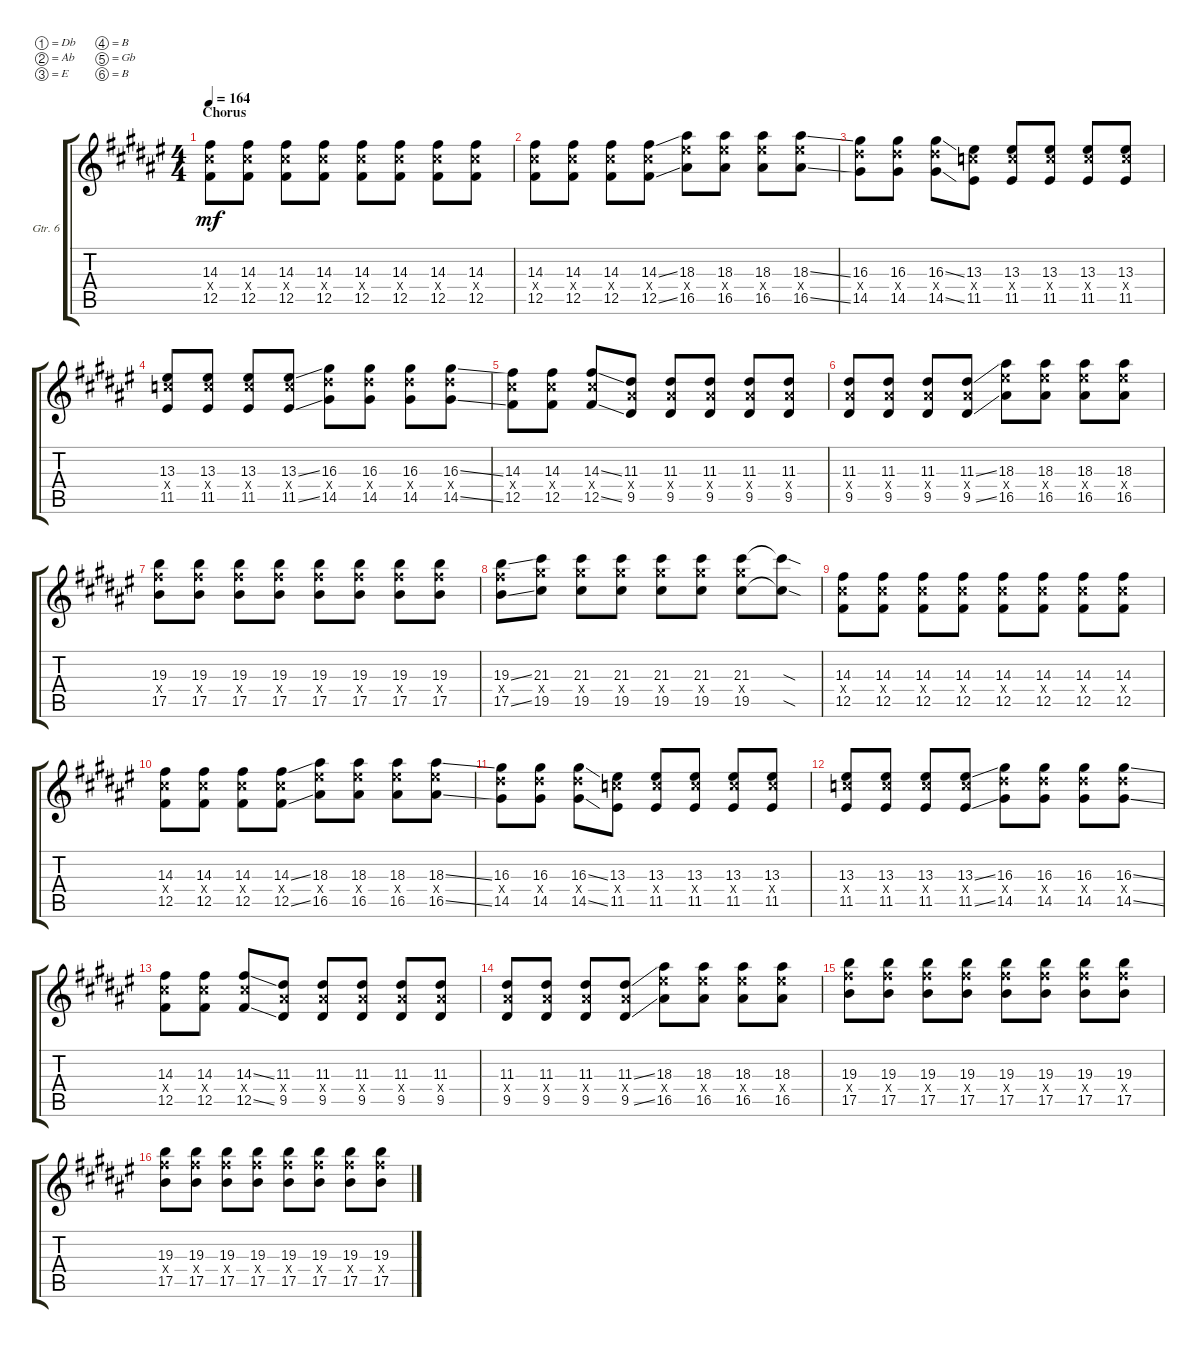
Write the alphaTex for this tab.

\defaultSystemsLayout 4
\bracketExtendMode groupsimilarinstruments
\firstSystemTrackNameOrientation horizontal
\otherSystemsTrackNameOrientation horizontal
\track ("Guitar 6" "Gtr. 6") {instrument distortionguitar}
\staff {score tabs}
\tuning (Db4 Ab3 E3 B2 Gb2 B1)
\ts (4 4)
\section ("" "Chorus")
\tempo 164
\clef g2
\scale
0.333333
\ks f#
(12.5 14.4{x} 14.3).8{dy mf} (12.5 14.4{x} 14.3).8 (12.5 14.4{x} 14.3).8 (12.5 14.4{x} 14.3).8 (12.5 14.4{x} 14.3).8 (12.5 14.4{x} 14.3).8 (12.5 14.4{x} 14.3).8 (12.5 14.4{x} 14.3).8 |
\scale
0.333333 (12.5 14.4{x} 14.3).8 (12.5 14.4{x} 14.3).8 (12.5 14.4{x} 14.3).8 (12.5{ss} 14.4{x} 14.3{ss}).8 (18.3 18.4{x} 16.5).8 (18.3 18.4{x} 16.5).8 (18.3 18.4{x} 16.5).8 (18.3{ss} 18.4{x} 16.5{ss}).8 |
\scale
0.333333 (14.5 16.4{x} 16.3).8 (14.5 16.4{x} 16.3).8 (14.5{ss} 16.4{x} 16.3{ss}).8 (11.5 13.4{x} 13.3).8 (11.5 13.4{x} 13.3).8 (11.5 13.4{x} 13.3).8 (11.5 13.4{x} 13.3).8 (11.5 13.4{x} 13.3).8 |
\scale
0.333333 (11.5 13.4{x} 13.3).8 (11.5 13.4{x} 13.3).8 (11.5 13.4{x} 13.3).8 (11.5{ss} 13.4{x} 13.3{ss}).8 (14.5 16.4{x} 16.3).8 (14.5 16.4{x} 16.3).8 (14.5 16.4{x} 16.3).8 (14.5{ss} 16.4{x} 16.3{ss}).8 |
\scale
0.333333 (12.5 14.4{x} 14.3).8 (12.5 14.4{x} 14.3).8 (12.5{ss} 14.4{x} 14.3{ss}).8 (11.3 11.4{x} 9.5).8 (11.3 11.4{x} 9.5).8 (11.3 11.4{x} 9.5).8 (11.3 11.4{x} 9.5).8 (11.3 11.4{x} 9.5).8 |
\scale
0.333333 (11.3 11.4{x} 9.5).8 (11.3 11.4{x} 9.5).8 (11.3 11.4{x} 9.5).8 (11.3{ss} 11.4{x} 9.5{ss}).8 (18.3 18.4{x} 16.5).8 (18.3 18.4{x} 16.5).8 (18.3 18.4{x} 16.5).8 (18.3 18.4{x} 16.5).8 |
\scale
0.333333 (19.3 19.4{x} 17.5).8 (19.3 19.4{x} 17.5).8 (19.3 19.4{x} 17.5).8 (19.3 19.4{x} 17.5).8 (19.3 19.4{x} 17.5).8 (19.3 19.4{x} 17.5).8 (19.3 19.4{x} 17.5).8 (19.3 19.4{x} 17.5).8 |
\scale
0.333333 (19.3{ss} 19.4{x} 17.5{ss}).8 (19.5 21.4{x} 21.3).8 (19.5 21.4{x} 21.3).8 (19.5 21.4{x} 21.3).8 (19.5 21.4{x} 21.3).8 (19.5 21.4{x} 21.3).8 (19.5 21.4{x} 21.3).8 (19.5{sod t} 21.3{sod t}).8 |
\scale
0.333333 (12.5 14.4{x} 14.3).8 (12.5 14.4{x} 14.3).8 (12.5 14.4{x} 14.3).8 (12.5 14.4{x} 14.3).8 (12.5 14.4{x} 14.3).8 (12.5 14.4{x} 14.3).8 (12.5 14.4{x} 14.3).8 (12.5 14.4{x} 14.3).8 |
\scale
0.333333 (12.5 14.4{x} 14.3).8 (12.5 14.4{x} 14.3).8 (12.5 14.4{x} 14.3).8 (12.5{ss} 14.4{x} 14.3{ss}).8 (18.3 18.4{x} 16.5).8 (18.3 18.4{x} 16.5).8 (18.3 18.4{x} 16.5).8 (18.3{ss} 18.4{x} 16.5{ss}).8 |
\scale
0.333333 (14.5 16.4{x} 16.3).8 (14.5 16.4{x} 16.3).8 (14.5{ss} 16.4{x} 16.3{ss}).8 (11.5 13.4{x} 13.3).8 (11.5 13.4{x} 13.3).8 (11.5 13.4{x} 13.3).8 (11.5 13.4{x} 13.3).8 (11.5 13.4{x} 13.3).8 |
\scale
0.333333 (11.5 13.4{x} 13.3).8 (11.5 13.4{x} 13.3).8 (11.5 13.4{x} 13.3).8 (11.5{ss} 13.4{x} 13.3{ss}).8 (14.5 16.4{x} 16.3).8 (14.5 16.4{x} 16.3).8 (14.5 16.4{x} 16.3).8 (14.5{ss} 16.4{x} 16.3{ss}).8 |
\scale
0.333333 (12.5 14.4{x} 14.3).8 (12.5 14.4{x} 14.3).8 (12.5{ss} 14.4{x} 14.3{ss}).8 (11.3 11.4{x} 9.5).8 (11.3 11.4{x} 9.5).8 (11.3 11.4{x} 9.5).8 (11.3 11.4{x} 9.5).8 (11.3 11.4{x} 9.5).8 |
\scale
0.333333 (11.3 11.4{x} 9.5).8 (11.3 11.4{x} 9.5).8 (11.3 11.4{x} 9.5).8 (11.3{ss} 11.4{x} 9.5{ss}).8 (18.3 18.4{x} 16.5).8 (18.3 18.4{x} 16.5).8 (18.3 18.4{x} 16.5).8 (18.3 18.4{x} 16.5).8 |
\scale
0.333333 (19.3 19.4{x} 17.5).8 (19.3 19.4{x} 17.5).8 (19.3 19.4{x} 17.5).8 (19.3 19.4{x} 17.5).8 (19.3 19.4{x} 17.5).8 (19.3 19.4{x} 17.5).8 (19.3 19.4{x} 17.5).8 (19.3 19.4{x} 17.5).8 |
\scale
0.333333 (19.3 19.4{x} 17.5).8 (19.3 19.4{x} 17.5).8 (19.3 19.4{x} 17.5).8 (19.3 19.4{x} 17.5).8 (19.3 19.4{x} 17.5).8 (19.3 19.4{x} 17.5).8 (19.3 19.4{x} 17.5).8 (19.3 19.4{x} 17.5).8
